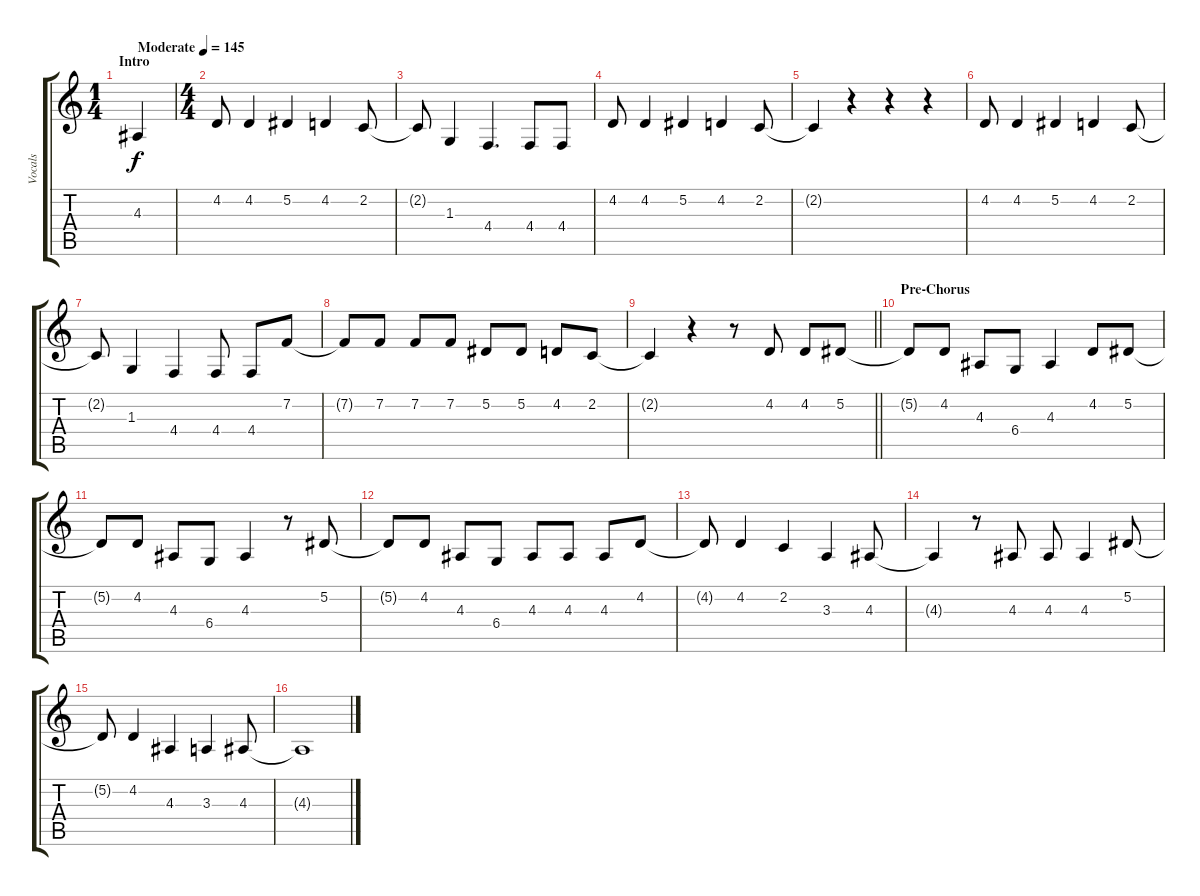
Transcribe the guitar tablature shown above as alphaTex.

\track ("Vocals" "Vocals") {instrument altosax}
\staff {score tabs}
\tuning (Eb4 Bb3 Gb3 Db3 Ab2 Eb2) {hide}
\ts (1 4)
\section ("" "Intro")
\tempo (145 "Moderate")
\clef g2
\ks c
4.3.4{dy f instrument altosax} |
\ts (4 4)
4.2.8 4.2.4 5.2.4 4.2.4 2.2.8 |
2.2{t}.8 1.3.4 4.4.4{d} 4.4.8 4.4.8 |
4.2.8 4.2.4 5.2.4 4.2.4 2.2.8 |
2.2{t}.4 r.4 r.4 r.4 |
4.2.8 4.2.4 5.2.4 4.2.4 2.2.8 |
2.2{t}.8 1.3.4 4.4.4 4.4.8 4.4.8 7.2.8 |
7.2{t}.8 7.2.8 7.2.8 7.2.8 5.2.8 5.2.8 4.2.8 2.2.8 |
\barLineRight lightlight
2.2{t}.4 r.4 r.8 4.2.8 4.2.8 5.2.8 |
\section ("" "Pre-Chorus")
5.2{t}.8 4.2.8 4.3.8 6.4.8 4.3.4 4.2.8 5.2.8 |
5.2{t}.8 4.2.8 4.3.8 6.4.8 4.3.4 r.8 5.2.8 |
5.2{t}.8 4.2.8 4.3.8 6.4.8 4.3.8 4.3.8 4.3.8 4.2.8 |
4.2{t}.8 4.2.4 2.2.4 3.3.4 4.3.8 |
4.3{t}.4 r.8 4.3.8 4.3.8 4.3.4 5.2.8 |
5.2{t}.8 4.2.4 4.3.4 3.3.4 4.3.8 |
4.3{t}.1
